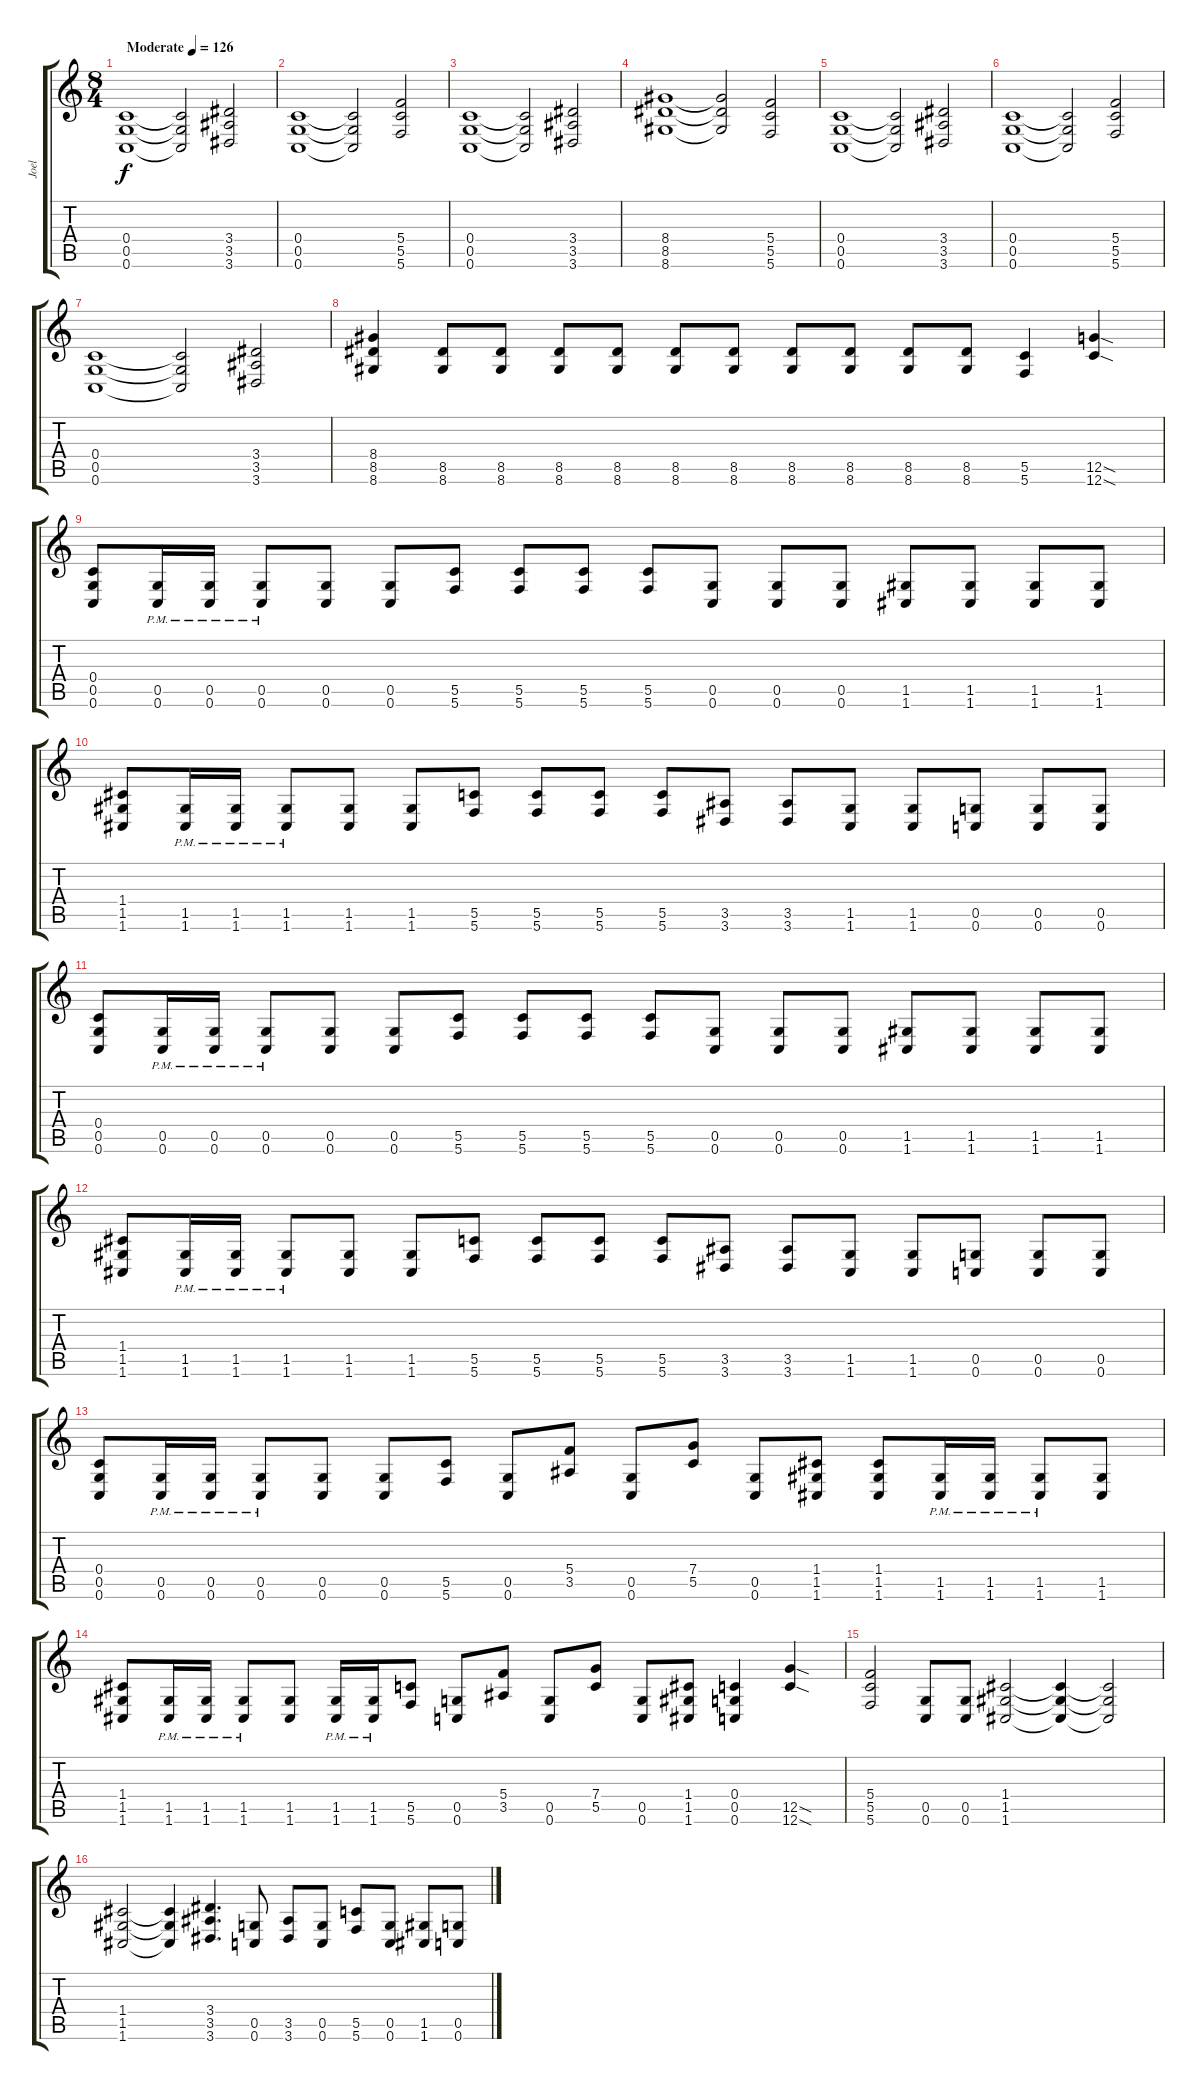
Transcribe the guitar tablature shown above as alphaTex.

\track ("Joel" "Joel") {instrument distortionguitar}
\staff {score tabs}
\tuning (D4 A3 F3 C3 G2 C2) {hide}
\ts (8 4)
\tempo (126 "Moderate")
\clef g2
\ks c
(0.4 0.5 0.6).1{dy f instrument distortionguitar} (0.4{t} 0.5{t} 0.6{t}).2 (3.4 3.5 3.6).2 |
(0.4 0.5 0.6).1 (0.4{t} 0.5{t} 0.6{t}).2 (5.4 5.5 5.6).2 |
(0.4 0.5 0.6).1 (0.4{t} 0.5{t} 0.6{t}).2 (3.4 3.5 3.6).2 |
(8.4 8.5 8.6).1 (8.4{t} 8.5{t} 8.6{t}).2 (5.4 5.5 5.6).2 |
(0.4 0.5 0.6).1 (0.4{t} 0.5{t} 0.6{t}).2 (3.4 3.5 3.6).2 |
(0.4 0.5 0.6).1 (0.4{t} 0.5{t} 0.6{t}).2 (5.4 5.5 5.6).2 |
(0.4 0.5 0.6).1 (0.4{t} 0.5{t} 0.6{t}).2 (3.4 3.5 3.6).2 |
(8.4 8.5 8.6).4 (8.5 8.6).8 (8.5 8.6).8 (8.5 8.6).8 (8.5 8.6).8 (8.5 8.6).8 (8.5 8.6).8 (8.5 8.6).8 (8.5 8.6).8 (8.5 8.6).8 (8.5 8.6).8 (5.5 5.6).4 (12.5{sod} 12.6{sod}).4 |
(0.4 0.5 0.6).8{instrument distortionguitar} (0.5{pm} 0.6).16 (0.5{pm} 0.6).16 (0.5{pm} 0.6).8 (0.5 0.6).8 (0.5 0.6).8 (5.5 5.6).8 (5.5 5.6).8 (5.5 5.6).8 (5.5 5.6).8 (0.5 0.6).8 (0.5 0.6).8 (0.5 0.6).8 (1.5 1.6).8 (1.5 1.6).8 (1.5 1.6).8 (1.5 1.6).8 |
(1.4 1.5 1.6).8{instrument distortionguitar} (1.5{pm} 1.6).16 (1.5{pm} 1.6).16 (1.5{pm} 1.6).8 (1.5 1.6).8 (1.5 1.6).8 (5.5 5.6).8 (5.5 5.6).8 (5.5 5.6).8 (5.5 5.6).8 (3.5 3.6).8 (3.5 3.6).8 (1.5 1.6).8 (1.5 1.6).8 (0.5 0.6).8 (0.5 0.6).8 (0.5 0.6).8 |
(0.4 0.5 0.6).8{instrument distortionguitar} (0.5{pm} 0.6).16 (0.5{pm} 0.6).16 (0.5{pm} 0.6).8 (0.5 0.6).8 (0.5 0.6).8 (5.5 5.6).8 (5.5 5.6).8 (5.5 5.6).8 (5.5 5.6).8 (0.5 0.6).8 (0.5 0.6).8 (0.5 0.6).8 (1.5 1.6).8 (1.5 1.6).8 (1.5 1.6).8 (1.5 1.6).8 |
(1.4 1.5 1.6).8{instrument distortionguitar} (1.5{pm} 1.6).16 (1.5{pm} 1.6).16 (1.5{pm} 1.6).8 (1.5 1.6).8 (1.5 1.6).8 (5.5 5.6).8 (5.5 5.6).8 (5.5 5.6).8 (5.5 5.6).8 (3.5 3.6).8 (3.5 3.6).8 (1.5 1.6).8 (1.5 1.6).8 (0.5 0.6).8 (0.5 0.6).8 (0.5 0.6).8 |
(0.4 0.5 0.6).8{instrument distortionguitar} (0.5{pm} 0.6).16 (0.5{pm} 0.6).16 (0.5{pm} 0.6).8 (0.5 0.6).8 (0.5 0.6).8 (5.5 5.6).8 (0.5 0.6).8 (5.4 3.5).8 (0.5 0.6).8 (7.4 5.5).8 (0.5 0.6).8 (1.4 1.5 1.6).8 (1.4 1.5 1.6).8 (1.5{pm} 1.6).16 (1.5{pm} 1.6).16 (1.5{pm} 1.6).8 (1.5 1.6).8 |
(1.4 1.5 1.6).8{instrument distortionguitar} (1.5{pm} 1.6).16 (1.5{pm} 1.6).16 (1.5{pm} 1.6).8 (1.5 1.6).8 (1.5{pm} 1.6).16 (1.5{pm} 1.6).16 (5.5 5.6).8 (0.5 0.6).8 (5.4 3.5).8 (0.5 0.6).8 (7.4 5.5).8 (0.5 0.6).8 (1.4 1.5 1.6).8 (0.4 0.5 0.6).4 (12.5{sod} 12.6{sod}).4 |
(5.4 5.5 5.6).2 (0.5 0.6).8 (0.5 0.6).8 (1.4 1.5 1.6).2 (1.4{t} 1.5{t} 1.6{t}).4 (1.4{t} 1.5{t} 1.6{t}).2 |
(1.4 1.5 1.6).2 (1.4{t} 1.5{t} 1.6{t}).4 (3.4 3.5 3.6).4{d} (0.5 0.6).8 (3.5 3.6).8 (0.5 0.6).8 (5.5 5.6).8 (0.5 0.6).8 (1.5 1.6).8 (0.5 0.6).8
